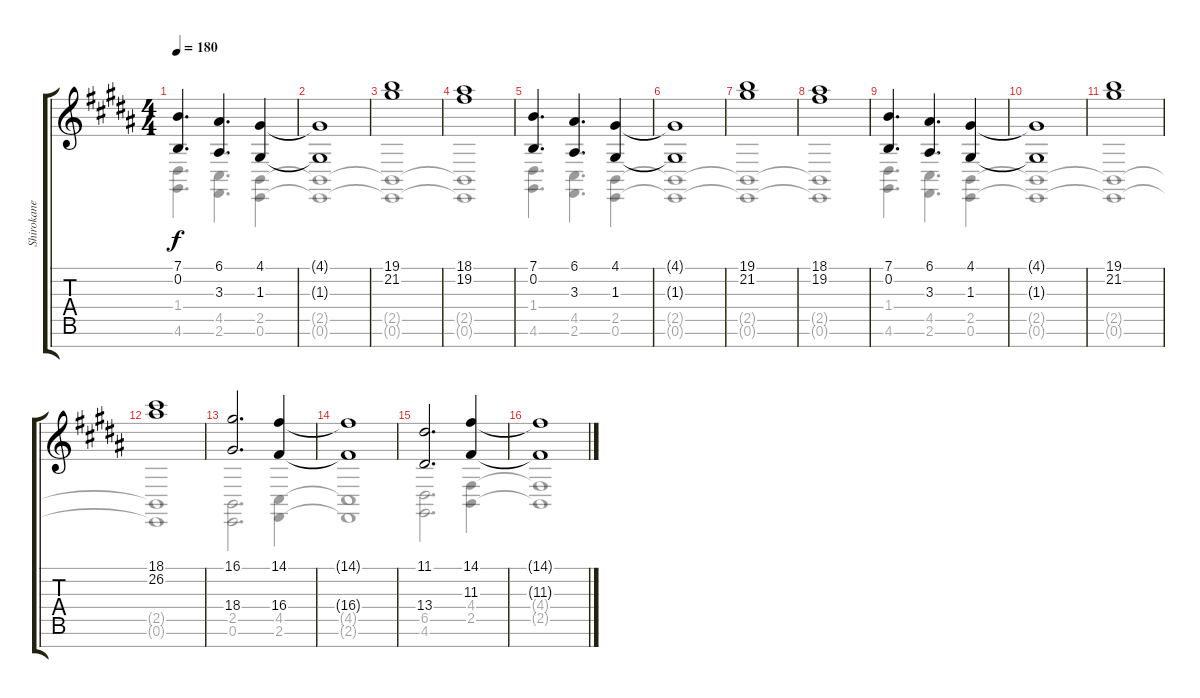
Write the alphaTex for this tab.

\track ("Shirokane Rinko" "Shirokane ") {instrument acousticgrandpiano}
\staff {score tabs}
\tuning (E4 B3 G3 D3 A2 E2 B1) {hide}
\voice
\ts (4 4)
\tempo 180
\clef g2
\ks b
(7.1 0.2).4{d dy f} (6.1 3.3).4{d} (4.1 1.3).4 |
(4.1{t} 1.3{t}).1 |
(19.1 21.2).1 |
(18.1 19.2).1 |
(7.1 0.2).4{d} (6.1 3.3).4{d} (4.1 1.3).4 |
(4.1{t} 1.3{t}).1 |
(19.1 21.2).1 |
(18.1 19.2).1 |
(7.1 0.2).4{d} (6.1 3.3).4{d} (4.1 1.3).4 |
(4.1{t} 1.3{t}).1 |
(19.1 21.2).1 |
(18.1 26.2).1 |
(16.1 18.4).2{d} (14.1 16.4).4 |
(14.1{t} 16.4{t}).1 |
(11.1 13.4).2{d} (14.1 11.3).4 |
(14.1{t} 11.3{t}).1
\voice
\clef g2
\ottava regular
\simile none
\ks b
(1.4 4.6).4{d dy f} (4.5 2.6).4{d} (2.5 0.6).4 |
(2.5{t} 0.6{t}).1 |
(2.5{t} 0.6{t}).1 |
(2.5{t} 0.6{t}).1 |
(1.4 4.6).4{d} (4.5 2.6).4{d} (2.5 0.6).4 |
(2.5{t} 0.6{t}).1 |
(2.5{t} 0.6{t}).1 |
(2.5{t} 0.6{t}).1 |
(1.4 4.6).4{d} (4.5 2.6).4{d} (2.5 0.6).4 |
(2.5{t} 0.6{t}).1 |
(2.5{t} 0.6{t}).1 |
(2.5{t} 0.6{t}).1 |
(2.5 0.6).2{d} (4.5 2.6).4 |
(4.5{t} 2.6{t}).1 |
(6.5 4.6).2{d} (4.4 2.5).4 |
(4.4{t} 2.5{t}).1
